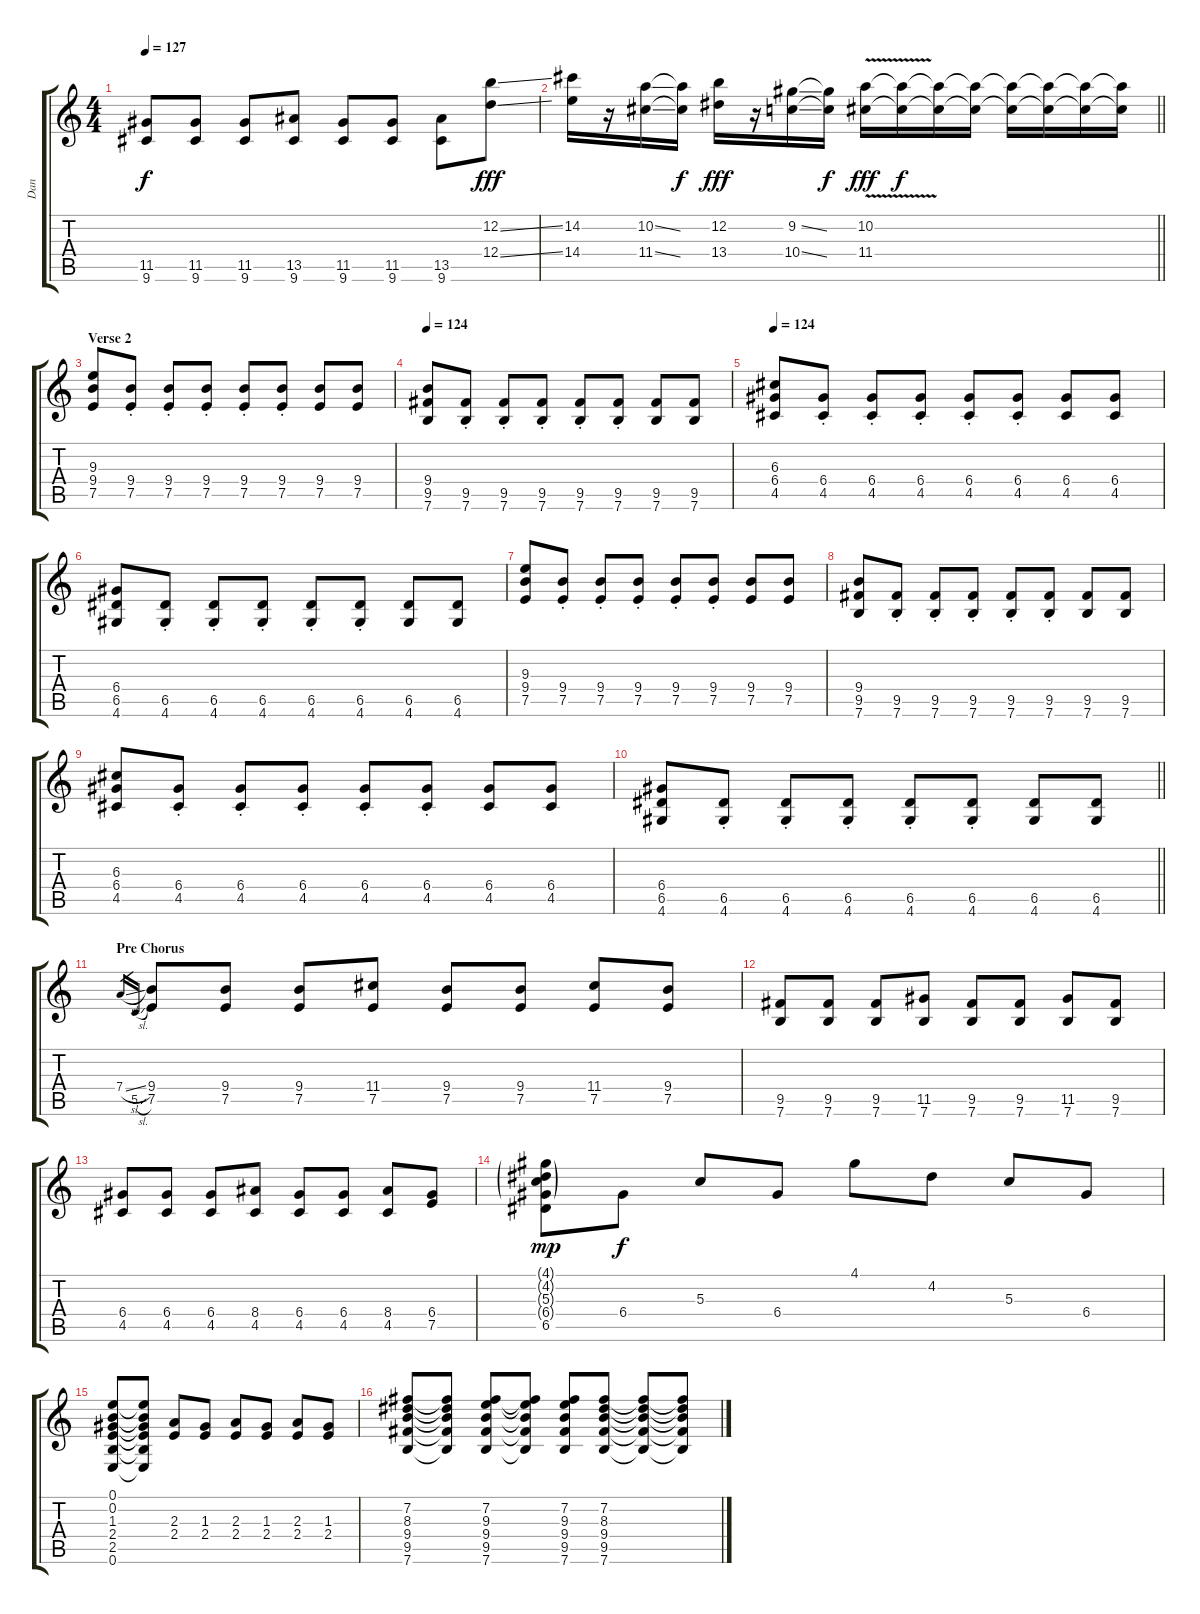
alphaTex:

\track ("Dan" "Dan") {instrument overdrivenguitar}
\staff {score tabs}
\tuning (E4 B3 G3 D3 A2 E2) {hide}
\ts (4 4)
\tempo 127
\clef g2
\ks c
(11.5 9.6).8{dy f} (11.5 9.6).8 (11.5 9.6).8 (13.5 9.6).8 (11.5 9.6).8 (11.5 9.6).8 (13.5 9.6).8 (12.2{ss} 12.4{ss}).8{dy fff volume 14} |
\barLineRight lightlight
(14.2 14.4).16 r.16 (10.2{ss} 11.4{ss}).16 (10.2{t} 11.4{t}).16{dy f} (12.2 13.4).16{dy fff} r.16 (9.2{ss} 10.4{ss}).16 (9.2{t} 10.4{t}).16{dy f} (10.2{v} 11.4{v}).16{dy fff} (10.2{t} 11.4{t}).16{dy f} (10.2{t} 11.4{t}).16 (10.2{t} 11.4{t}).16 (10.2{t} 11.4{t}).16 (10.2{t} 11.4{t}).16 (10.2{t} 11.4{t}).16 (10.2{t} 11.4{t}).16 |
\section ("" "Verse 2")
(9.3 9.4 7.5).8{volume 9} (9.4{st} 7.5{st}).8 (9.4{st} 7.5{st}).8 (9.4{st} 7.5{st}).8 (9.4{st} 7.5{st}).8 (9.4{st} 7.5{st}).8 (9.4 7.5).8 (9.4 7.5).8 |
\tempo 126
\tempo 124
(9.4 9.5 7.6).8 (9.5{st} 7.6{st}).8 (9.5{st} 7.6{st}).8 (9.5{st} 7.6{st}).8 (9.5{st} 7.6{st}).8 (9.5{st} 7.6{st}).8 (9.5 7.6).8 (9.5 7.6).8 |
\tempo 124
(6.3 6.4 4.5).8 (6.4{st} 4.5{st}).8 (6.4{st} 4.5{st}).8 (6.4{st} 4.5{st}).8 (6.4{st} 4.5{st}).8 (6.4{st} 4.5{st}).8 (6.4 4.5).8 (6.4 4.5).8 |
(6.4 6.5 4.6).8 (6.5{st} 4.6{st}).8 (6.5{st} 4.6{st}).8 (6.5{st} 4.6{st}).8 (6.5{st} 4.6{st}).8 (6.5{st} 4.6{st}).8 (6.5 4.6).8 (6.5 4.6).8 |
(9.3 9.4 7.5).8 (9.4{st} 7.5{st}).8 (9.4{st} 7.5{st}).8 (9.4{st} 7.5{st}).8 (9.4{st} 7.5{st}).8 (9.4{st} 7.5{st}).8 (9.4 7.5).8 (9.4 7.5).8 |
(9.4 9.5 7.6).8 (9.5{st} 7.6{st}).8 (9.5{st} 7.6{st}).8 (9.5{st} 7.6{st}).8 (9.5{st} 7.6{st}).8 (9.5{st} 7.6{st}).8 (9.5 7.6).8 (9.5 7.6).8 |
(6.3 6.4 4.5).8 (6.4{st} 4.5{st}).8 (6.4{st} 4.5{st}).8 (6.4{st} 4.5{st}).8 (6.4{st} 4.5{st}).8 (6.4{st} 4.5{st}).8 (6.4 4.5).8 (6.4 4.5).8 |
\barLineRight lightlight
(6.4 6.5 4.6).8 (6.5{st} 4.6{st}).8 (6.5{st} 4.6{st}).8 (6.5{st} 4.6{st}).8 (6.5{st} 4.6{st}).8 (6.5{st} 4.6{st}).8 (6.5 4.6).8 (6.5 4.6).8 |
\section ("" "Pre Chorus")
7.4{sl}.16{gr} 5.5{sl}.16{gr} (9.4 7.5).8{volume 11} (9.4 7.5).8 (9.4 7.5).8 (11.4 7.5).8 (9.4 7.5).8 (9.4 7.5).8 (11.4 7.5).8 (9.4 7.5).8 |
(9.5 7.6).8 (9.5 7.6).8 (9.5 7.6).8 (11.5 7.6).8 (9.5 7.6).8 (9.5 7.6).8 (11.5 7.6).8 (9.5 7.6).8 |
(6.4 4.5).8 (6.4 4.5).8 (6.4 4.5).8 (8.4 4.5).8 (6.4 4.5).8 (6.4 4.5).8 (8.4 4.5).8 (6.4 7.5).8 |
(4.1{g} 4.2{g} 5.3{g} 6.4{g} 6.5).8{dy mp volume 16} 6.4.8{dy f} 5.3.8 6.4.8 4.1.8 4.2.8 5.3.8 6.4.8 |
(0.1 0.2 1.3 2.4 2.5 0.6).8{volume 13} (0.1{t} 0.2{t} 1.3{t} 2.4{t} 2.5{t} 0.6{t}).8 (2.3 2.4).8 (1.3 2.4).8 (2.3 2.4).8 (1.3 2.4).8 (2.3 2.4).8 (1.3 2.4).8 |
(7.2 8.3 9.4 9.5 7.6).8 (7.2{t} 8.3{t} 9.4{t} 9.5{t} 7.6{t}).8 (7.2 9.3 9.4 9.5 7.6).8 (7.2{t} 9.3{t} 9.4{t} 9.5{t} 7.6{t}).8 (7.2 9.3 9.4 9.5 7.6).8 (7.2 8.3 9.4 9.5 7.6).8 (7.2{t} 8.3{t} 9.4{t} 9.5{t} 7.6{t}).8 (7.2{t} 8.3{t} 9.4{t} 9.5{t} 7.6{t}).8
